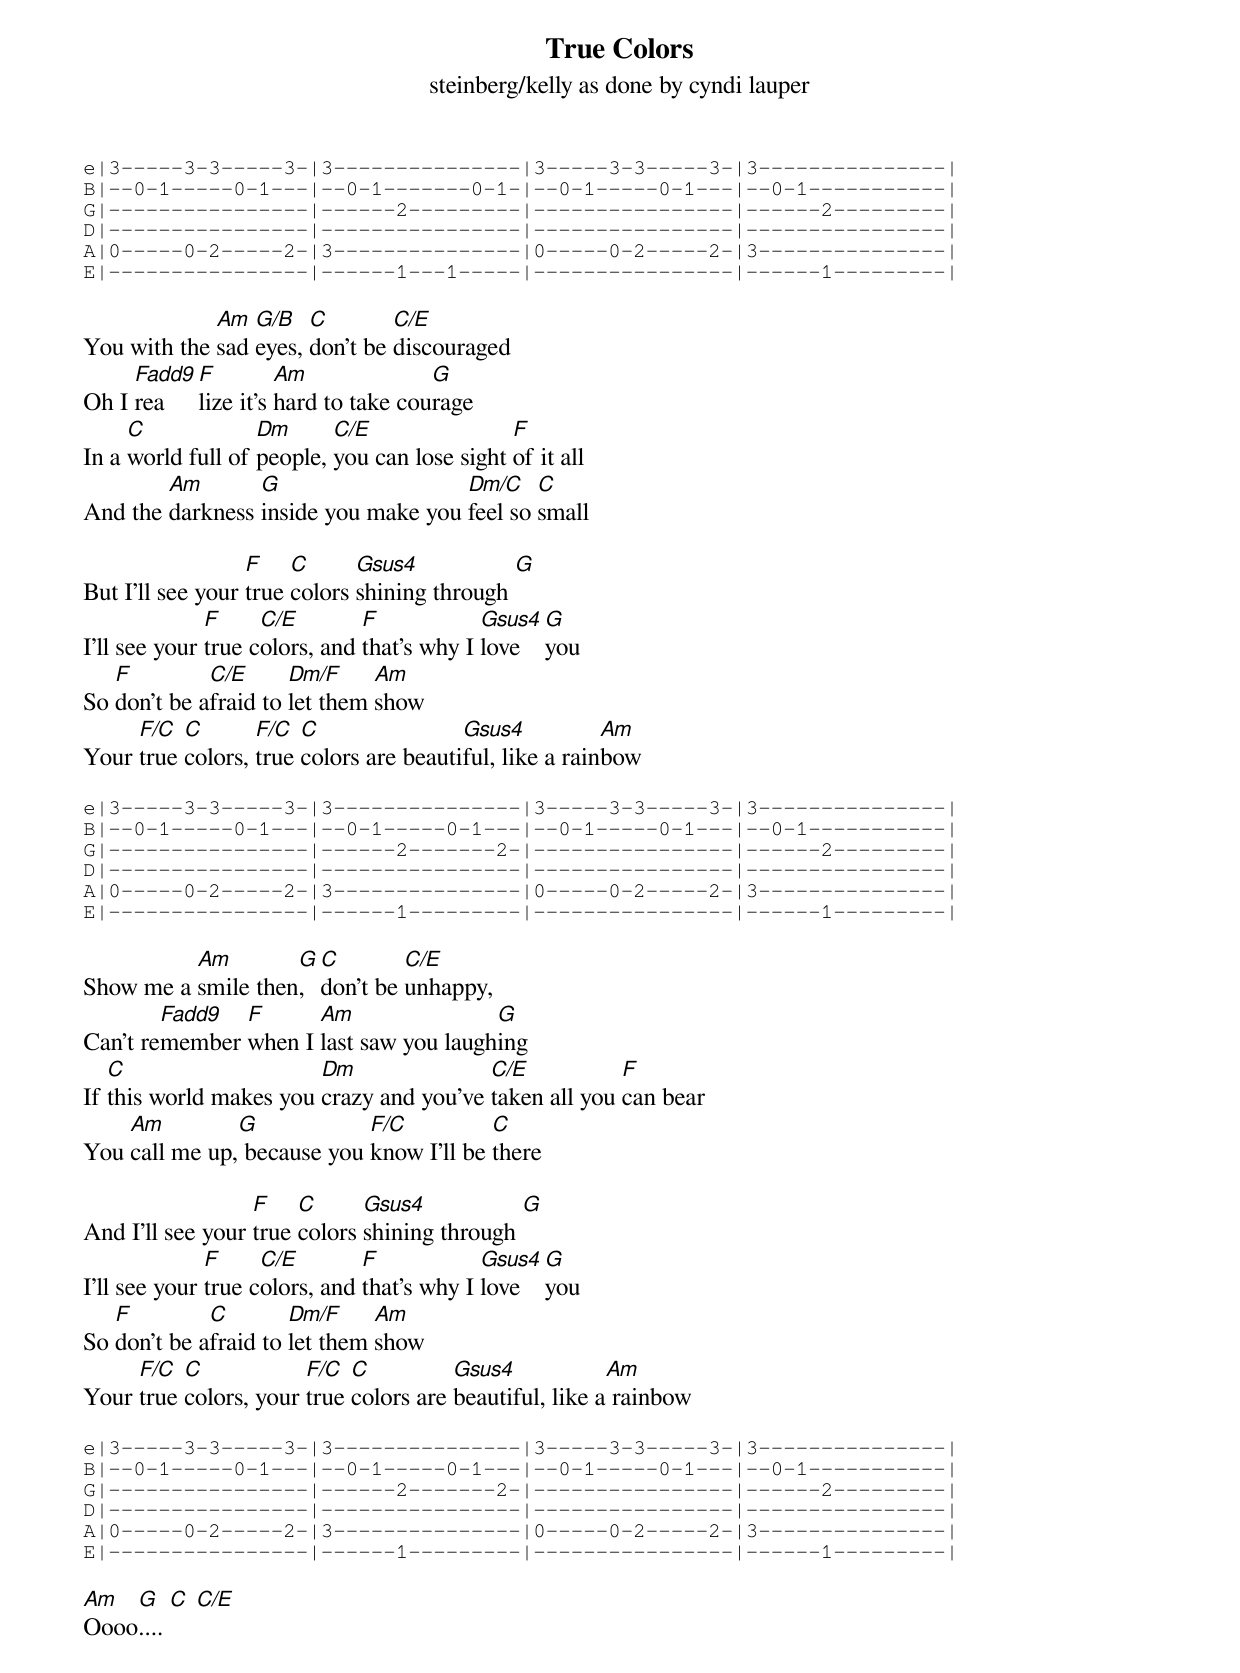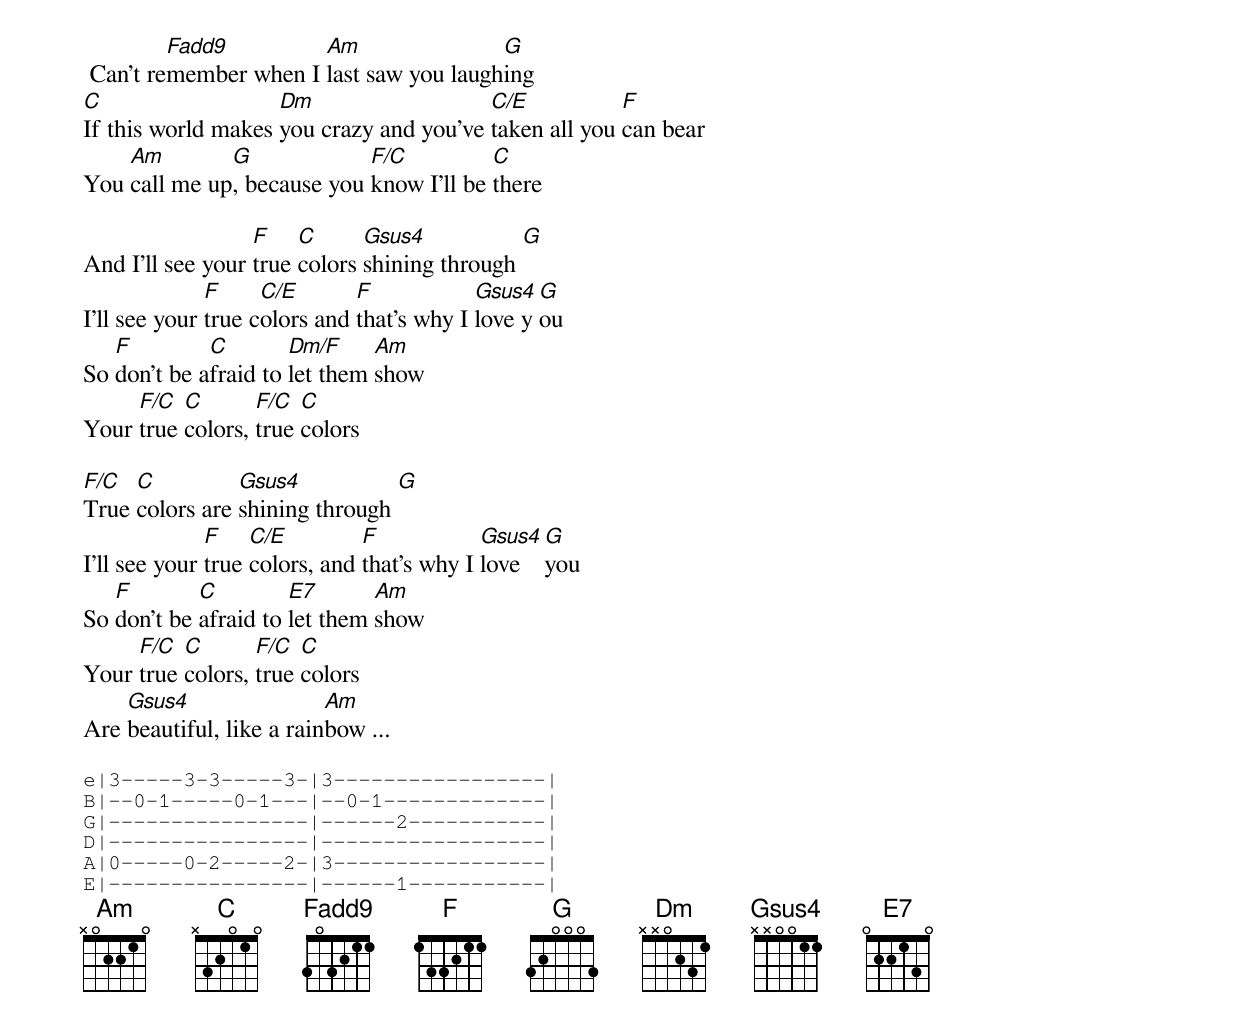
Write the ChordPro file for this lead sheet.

{title: True Colors}
{subtitle: steinberg/kelly as done by cyndi lauper}

{sot}
e|3-----3-3-----3-|3---------------|3-----3-3-----3-|3---------------|
B|--0-1-----0-1---|--0-1-------0-1-|--0-1-----0-1---|--0-1-----------|
G|----------------|------2---------|----------------|------2---------|
D|----------------|----------------|----------------|----------------|
A|0-----0-2-----2-|3---------------|0-----0-2-----2-|3---------------|
E|----------------|------1---1-----|----------------|------1---------|
{eot}

You with the [Am]sad [G/B]eyes, [C]don't be [C/E]discouraged
Oh I [Fadd9]rea[F]lize it's [Am]hard to take cou[G]rage
In a [C]world full of [Dm]people, [C/E]you can lose sight [F]of it all
And the [Am]darkness [G]inside you make you [Dm/C]feel so [C]small

But I'll see your [F]true [C]colors [Gsus4]shining through [G]
I'll see your [F]true c[C/E]olors, and [F]that's why I [Gsus4]love  [G]you
So [F]don't be a[C/E]fraid to [Dm/F]let them [Am]show
Your [F/C]true [C]colors, [F/C]true [C]colors are beauti[Gsus4]ful, like a rain[Am]bow

{sot}
e|3-----3-3-----3-|3---------------|3-----3-3-----3-|3---------------|
B|--0-1-----0-1---|--0-1-----0-1---|--0-1-----0-1---|--0-1-----------|
G|----------------|------2-------2-|----------------|------2---------|
D|----------------|----------------|----------------|----------------|
A|0-----0-2-----2-|3---------------|0-----0-2-----2-|3---------------|
E|----------------|------1---------|----------------|------1---------|
{eot}

Show me a [Am]smile then[G], [C]don't be [C/E]unhappy,
Can't re[Fadd9]member [F]when I [Am]last saw you laugh[G]ing
If [C]this world makes you [Dm]crazy and you've [C/E]taken all you [F]can bear
You [Am]call me up,[G] because you [F/C]know I'll be [C]there

And I'll see your [F]true [C]colors [Gsus4]shining through [G]
I'll see your [F]true c[C/E]olors, and [F]that's why I [Gsus4]love  [G]you
So [F]don't be a[C]fraid to [Dm/F]let them [Am]show
Your [F/C]true [C]colors, your [F/C]true [C]colors are [Gsus4]beautiful, like a[Am] rainbow

{sot}
e|3-----3-3-----3-|3---------------|3-----3-3-----3-|3---------------|
B|--0-1-----0-1---|--0-1-----0-1---|--0-1-----0-1---|--0-1-----------|
G|----------------|------2-------2-|----------------|------2---------|
D|----------------|----------------|----------------|----------------|
A|0-----0-2-----2-|3---------------|0-----0-2-----2-|3---------------|
E|----------------|------1---------|----------------|------1---------|
{eot}

[Am]Oooo[G].... [C] [C/E]

 Can't re[Fadd9]member when I [Am]last saw you laugh[G]ing
[C]If this world makes [Dm]you crazy and you've [C/E]taken all you [F]can bear
You [Am]call me up[G], because you [F/C]know I'll be [C]there

And I'll see your [F]true [C]colors [Gsus4]shining through [G]
I'll see your [F]true c[C/E]olors and [F]that's why I [Gsus4]love y[G]ou
So [F]don't be a[C]fraid to [Dm/F]let them [Am]show
Your [F/C]true [C]colors, [F/C]true [C]colors

[F/C]True [C]colors are [Gsus4]shining through [G]
I'll see your [F]true [C/E]colors, and [F]that's why I [Gsus4]love  [G]you
So [F]don't be [C]afraid to [E7]let them [Am]show
Your [F/C]true [C]colors, [F/C]true [C]colors
Are [Gsus4]beautiful, like a rain[Am]bow ...

{sot}
e|3-----3-3-----3-|3-----------------|
B|--0-1-----0-1---|--0-1-------------|
G|----------------|------2-----------|
D|----------------|------------------|
A|0-----0-2-----2-|3-----------------|
E|----------------|------1-----------|
{eot}
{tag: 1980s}
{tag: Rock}
